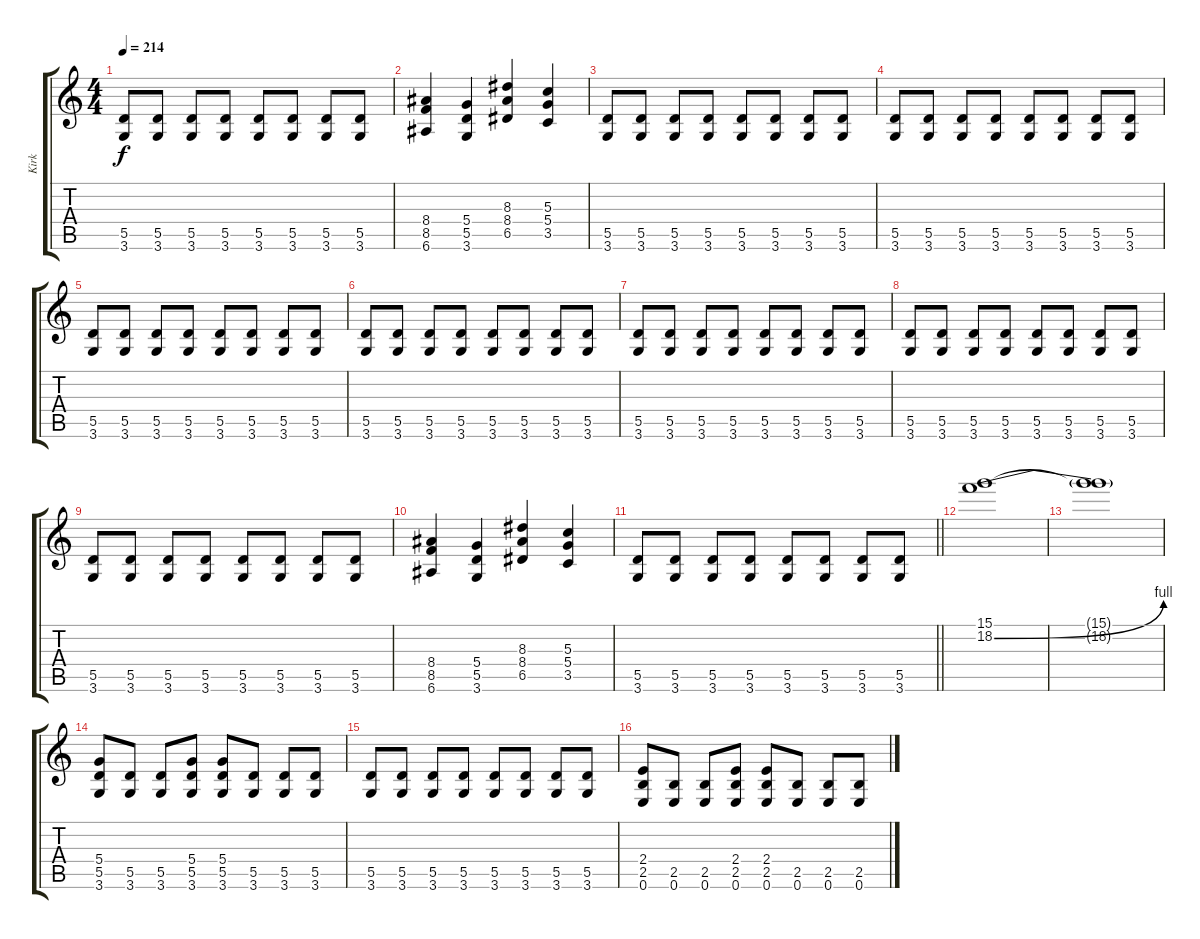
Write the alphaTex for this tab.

\track ("Kirk" "Kirk") {instrument distortionguitar}
\staff {score tabs}
\tuning (E4 B3 G3 D3 A2 E2) {hide}
\ts (4 4)
\tempo 214
\clef g2
\ks c
(5.5 3.6).8{dy f} (5.5 3.6).8 (5.5 3.6).8 (5.5 3.6).8 (5.5 3.6).8 (5.5 3.6).8 (5.5 3.6).8 (5.5 3.6).8 |
(8.4 8.5 6.6).4 (5.4 5.5 3.6).4 (8.3 8.4 6.5).4 (5.3 5.4 3.5).4 |
(5.5 3.6).8 (5.5 3.6).8 (5.5 3.6).8 (5.5 3.6).8 (5.5 3.6).8 (5.5 3.6).8 (5.5 3.6).8 (5.5 3.6).8 |
(5.5 3.6).8 (5.5 3.6).8 (5.5 3.6).8 (5.5 3.6).8 (5.5 3.6).8 (5.5 3.6).8 (5.5 3.6).8 (5.5 3.6).8 |
(5.5 3.6).8 (5.5 3.6).8 (5.5 3.6).8 (5.5 3.6).8 (5.5 3.6).8 (5.5 3.6).8 (5.5 3.6).8 (5.5 3.6).8 |
(5.5 3.6).8 (5.5 3.6).8 (5.5 3.6).8 (5.5 3.6).8 (5.5 3.6).8 (5.5 3.6).8 (5.5 3.6).8 (5.5 3.6).8 |
(5.5 3.6).8 (5.5 3.6).8 (5.5 3.6).8 (5.5 3.6).8 (5.5 3.6).8 (5.5 3.6).8 (5.5 3.6).8 (5.5 3.6).8 |
(5.5 3.6).8 (5.5 3.6).8 (5.5 3.6).8 (5.5 3.6).8 (5.5 3.6).8 (5.5 3.6).8 (5.5 3.6).8 (5.5 3.6).8 |
(5.5 3.6).8 (5.5 3.6).8 (5.5 3.6).8 (5.5 3.6).8 (5.5 3.6).8 (5.5 3.6).8 (5.5 3.6).8 (5.5 3.6).8 |
(8.4 8.5 6.6).4 (5.4 5.5 3.6).4 (8.3 8.4 6.5).4 (5.3 5.4 3.5).4 |
\barLineRight lightlight
(5.5 3.6).8 (5.5 3.6).8 (5.5 3.6).8 (5.5 3.6).8 (5.5 3.6).8 (5.5 3.6).8 (5.5 3.6).8 (5.5 3.6).8 |
(15.1 18.2{be (bend 0 0 60 4)}).1 |
(15.1{t} 18.2{t}).1 |
(5.4 5.5 3.6).8 (5.5 3.6).8 (5.5 3.6).8 (5.4 5.5 3.6).8 (5.4 5.5 3.6).8 (5.5 3.6).8 (5.5 3.6).8 (5.5 3.6).8 |
(5.5 3.6).8 (5.5 3.6).8 (5.5 3.6).8 (5.5 3.6).8 (5.5 3.6).8 (5.5 3.6).8 (5.5 3.6).8 (5.5 3.6).8 |
(2.4 2.5 0.6).8 (2.5 0.6).8 (2.5 0.6).8 (2.4 2.5 0.6).8 (2.4 2.5 0.6).8 (2.5 0.6).8 (2.5 0.6).8 (2.5 0.6).8
